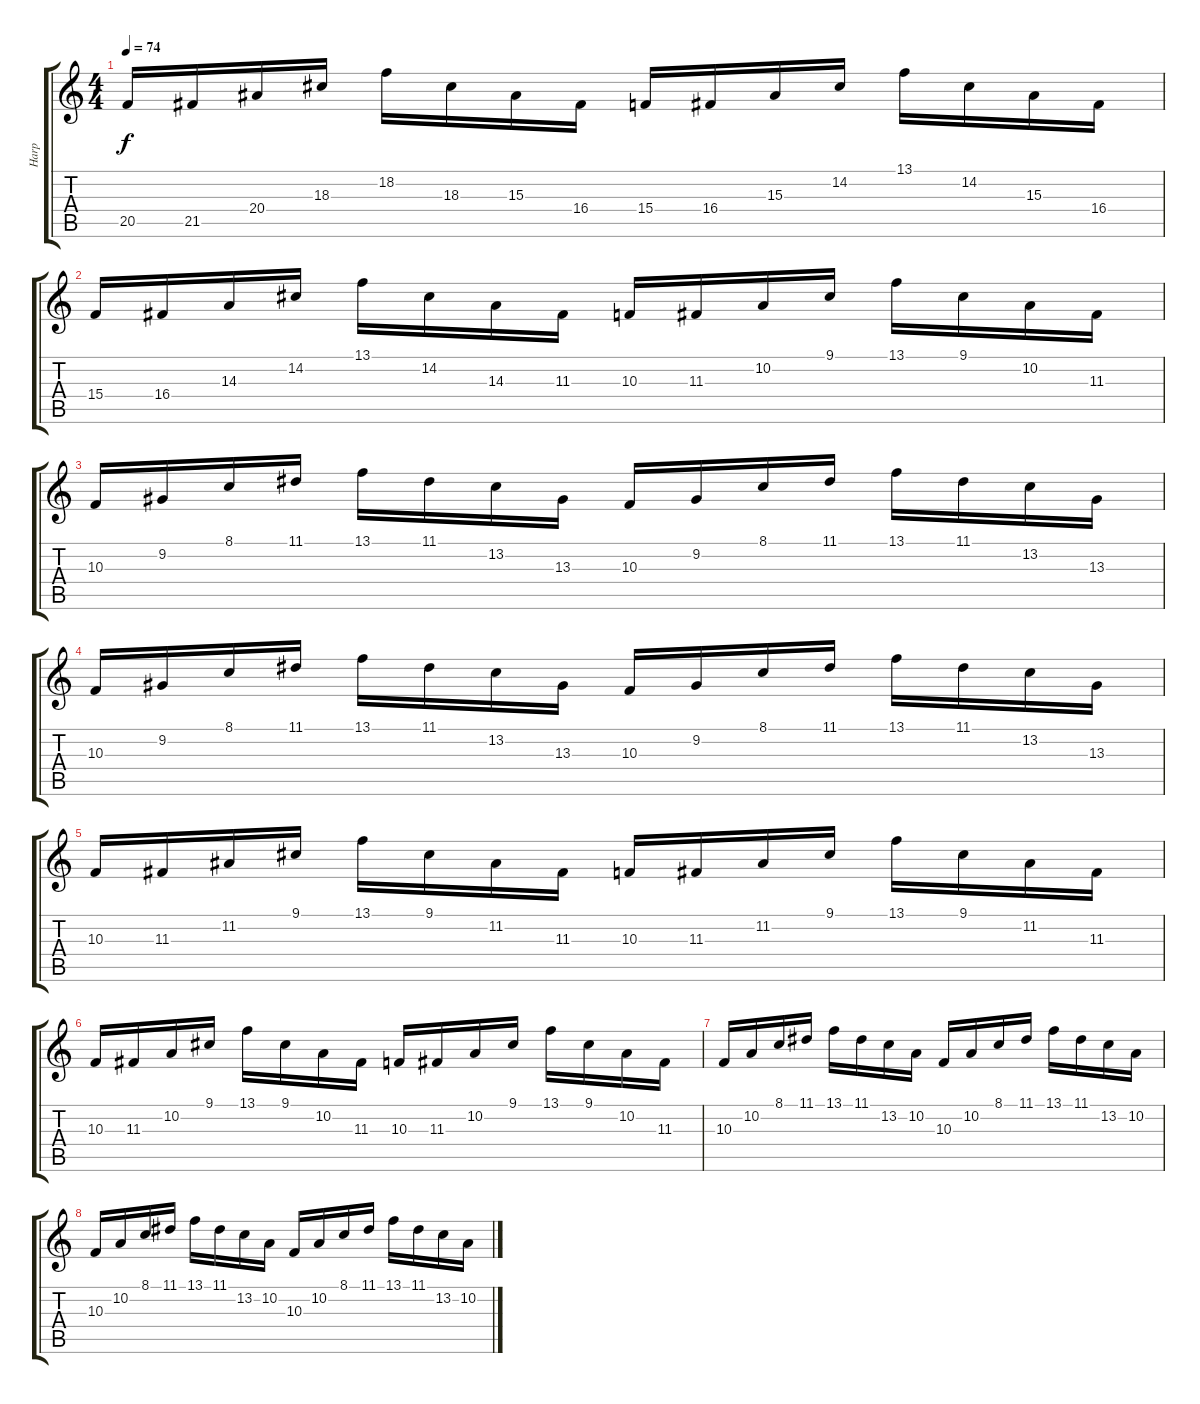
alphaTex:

\track ("Harp" "Harp") {instrument orchestralharp}
\staff {score tabs}
\tuning (E4 B3 G3 D3 A2 E2) {hide}
\ts (4 4)
\tempo 74
\clef g2
\ks c
20.5.16{dy f} 21.5.16 20.4.16 18.3.16 18.2.16 18.3.16 15.3.16 16.4.16 15.4.16 16.4.16 15.3.16 14.2.16 13.1.16 14.2.16 15.3.16 16.4.16 |
15.4.16 16.4.16 14.3.16 14.2.16 13.1.16 14.2.16 14.3.16 11.3.16 10.3.16 11.3.16 10.2.16 9.1.16 13.1.16 9.1.16 10.2.16 11.3.16 |
10.3.16 9.2.16 8.1.16 11.1.16 13.1.16 11.1.16 13.2.16 13.3.16 10.3.16 9.2.16 8.1.16 11.1.16 13.1.16 11.1.16 13.2.16 13.3.16 |
10.3.16 9.2.16 8.1.16 11.1.16 13.1.16 11.1.16 13.2.16 13.3.16 10.3.16 9.2.16 8.1.16 11.1.16 13.1.16 11.1.16 13.2.16 13.3.16 |
10.3.16 11.3.16 11.2.16 9.1.16 13.1.16 9.1.16 11.2.16 11.3.16 10.3.16 11.3.16 11.2.16 9.1.16 13.1.16 9.1.16 11.2.16 11.3.16 |
10.3.16 11.3.16 10.2.16 9.1.16 13.1.16 9.1.16 10.2.16 11.3.16 10.3.16 11.3.16 10.2.16 9.1.16 13.1.16 9.1.16 10.2.16 11.3.16 |
10.3.16 10.2.16 8.1.16 11.1.16 13.1.16 11.1.16 13.2.16 10.2.16 10.3.16 10.2.16 8.1.16 11.1.16 13.1.16 11.1.16 13.2.16 10.2.16 |
10.3.16 10.2.16 8.1.16 11.1.16 13.1.16 11.1.16 13.2.16 10.2.16 10.3.16 10.2.16 8.1.16 11.1.16 13.1.16 11.1.16 13.2.16 10.2.16
